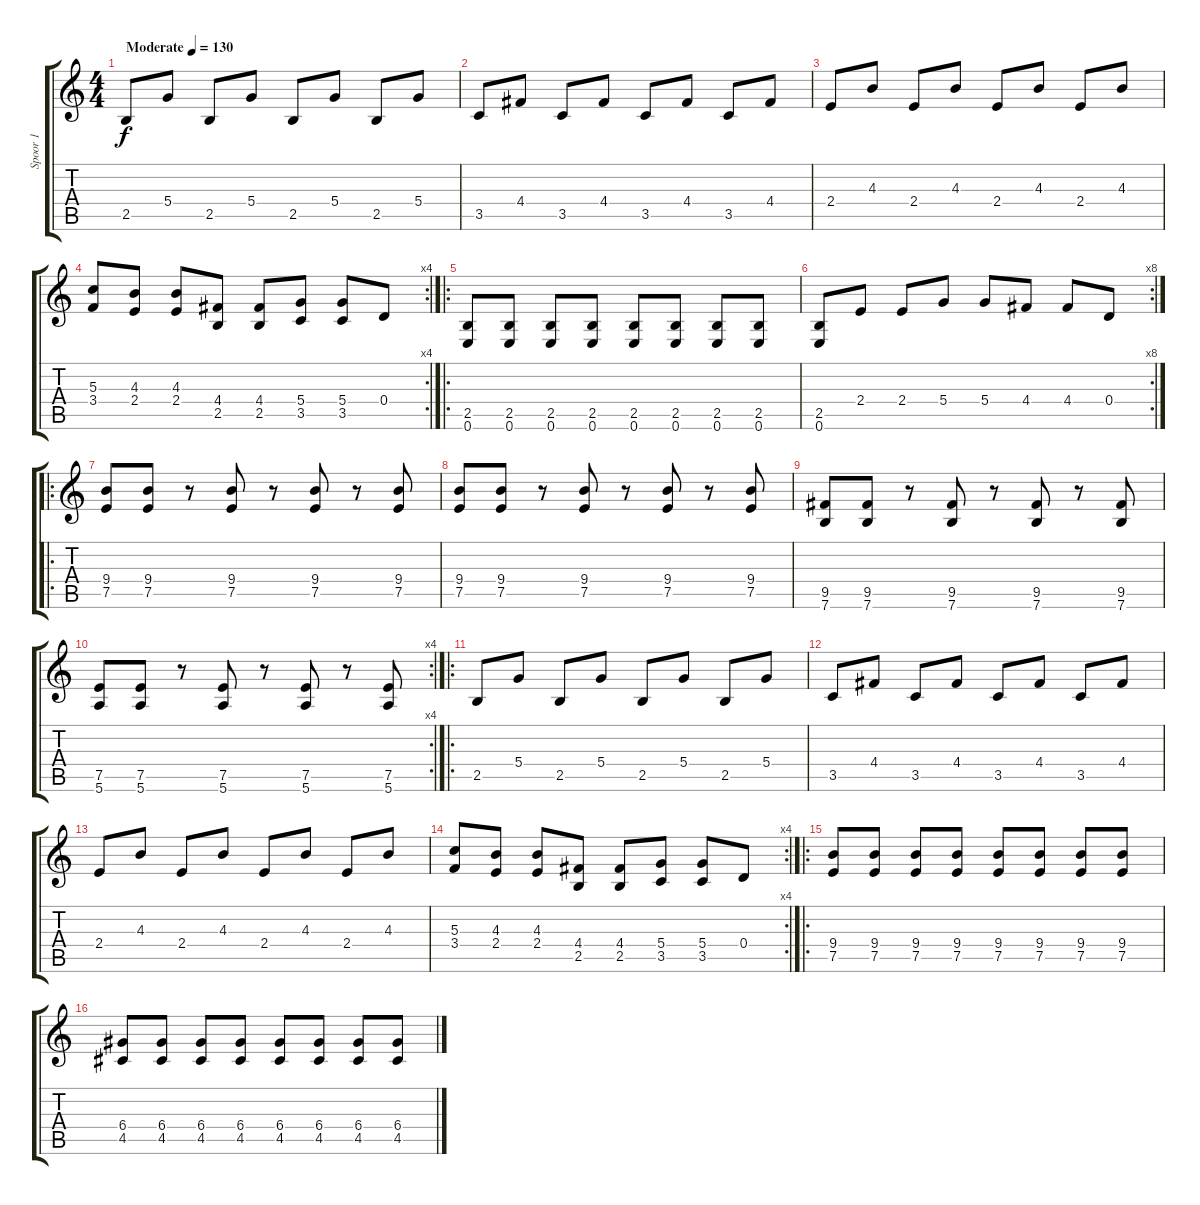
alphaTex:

\track ("Spoor 1" "Spoor 1") {instrument overdrivenguitar}
\staff {score tabs}
\tuning (E4 B3 G3 D3 A2 E2) {hide}
\ts (4 4)
\tempo (130 "Moderate")
\clef g2
\ks c
2.5.8{dy f instrument overdrivenguitar} 5.4.8 2.5.8 5.4.8 2.5.8 5.4.8 2.5.8 5.4.8 |
3.5.8 4.4.8 3.5.8 4.4.8 3.5.8 4.4.8 3.5.8 4.4.8 |
2.4.8 4.3.8 2.4.8 4.3.8 2.4.8 4.3.8 2.4.8 4.3.8 |
\rc 4
(5.3 3.4).8 (4.3 2.4).8 (4.3 2.4).8 (4.4 2.5).8 (4.4 2.5).8 (5.4 3.5).8 (5.4 3.5).8 0.4.8 |
\ro
(2.5 0.6).8 (2.5 0.6).8 (2.5 0.6).8 (2.5 0.6).8 (2.5 0.6).8 (2.5 0.6).8 (2.5 0.6).8 (2.5 0.6).8 |
\rc 8
(2.5 0.6).8 2.4.8 2.4.8 5.4.8 5.4.8 4.4.8 4.4.8 0.4.8 |
\ro
(9.4 7.5).8 (9.4 7.5).8 r.8 (9.4 7.5).8 r.8 (9.4 7.5).8 r.8 (9.4 7.5).8 |
(9.4 7.5).8 (9.4 7.5).8 r.8 (9.4 7.5).8 r.8 (9.4 7.5).8 r.8 (9.4 7.5).8 |
(9.5 7.6).8 (9.5 7.6).8 r.8 (9.5 7.6).8 r.8 (9.5 7.6).8 r.8 (9.5 7.6).8 |
\rc 4
(7.5 5.6).8 (7.5 5.6).8 r.8 (7.5 5.6).8 r.8 (7.5 5.6).8 r.8 (7.5 5.6).8 |
\ro
2.5.8 5.4.8 2.5.8 5.4.8 2.5.8 5.4.8 2.5.8 5.4.8 |
3.5.8 4.4.8 3.5.8 4.4.8 3.5.8 4.4.8 3.5.8 4.4.8 |
2.4.8 4.3.8 2.4.8 4.3.8 2.4.8 4.3.8 2.4.8 4.3.8 |
\rc 4
(5.3 3.4).8 (4.3 2.4).8 (4.3 2.4).8 (4.4 2.5).8 (4.4 2.5).8 (5.4 3.5).8 (5.4 3.5).8 0.4.8 |
\ro
(9.4 7.5).8 (9.4 7.5).8 (9.4 7.5).8 (9.4 7.5).8 (9.4 7.5).8 (9.4 7.5).8 (9.4 7.5).8 (9.4 7.5).8 |
(6.4 4.5).8 (6.4 4.5).8 (6.4 4.5).8 (6.4 4.5).8 (6.4 4.5).8 (6.4 4.5).8 (6.4 4.5).8 (6.4 4.5).8
